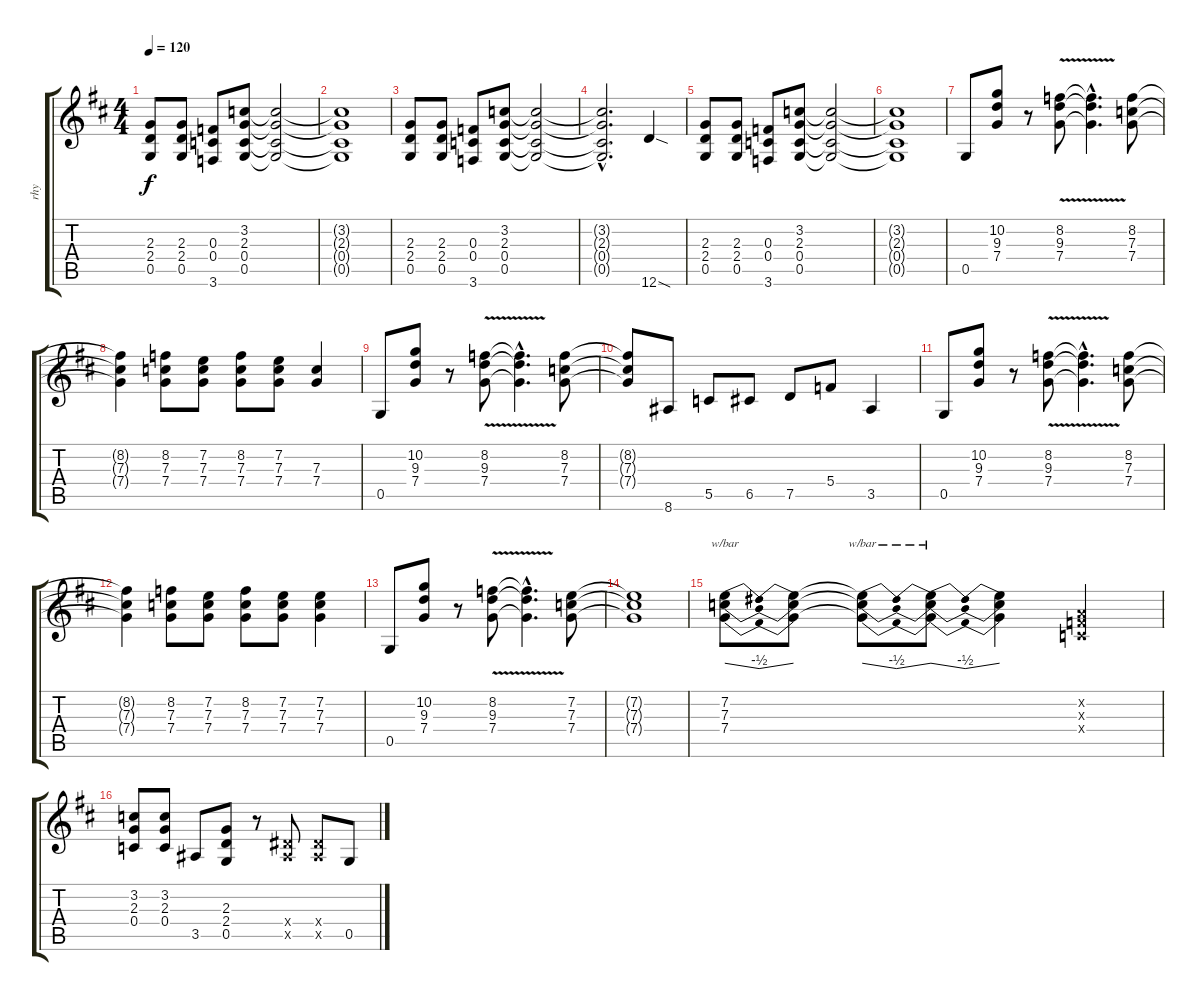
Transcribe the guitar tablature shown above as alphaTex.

\track ("rhy" "rhy") {instrument distortionguitar}
\staff {score tabs}
\tuning (D4 A3 F3 C3 G2 D2) {hide}
\ts (4 4)
\tempo 120
\clef g2
\ks d
(2.3 2.4 0.5).8{dy f instrument distortionguitar} (2.3 2.4 0.5).8 (0.3 0.4 3.6).8 (3.2 2.3 0.4 0.5).8 (3.2{t} 2.3{t} 0.4{t} 0.5{t}).2 |
(3.2{t} 2.3{t} 0.4{t} 0.5{t}).1 |
(2.3 2.4 0.5).8 (2.3 2.4 0.5).8 (0.3 0.4 3.6).8 (3.2 2.3 0.4 0.5).8 (3.2{t} 2.3{t} 0.4{t} 0.5{t}).2 |
(3.2{hac t} 2.3{hac t} 0.4{hac t} 0.5{hac t}).2{d} 12.6{sod}.4 |
(2.3 2.4 0.5).8 (2.3 2.4 0.5).8 (0.3 0.4 3.6).8 (3.2 2.3 0.4 0.5).8 (3.2{t} 2.3{t} 0.4{t} 0.5{t}).2 |
(3.2{t} 2.3{t} 0.4{t} 0.5{t}).1 |
0.5.8 (10.2 9.3 7.4).8 r.8 (8.2{v} 9.3{v} 7.4{v}).8 (8.2{hac t} 9.3{hac t} 7.4{hac t}).4{d} (8.2 7.3 7.4).8 |
(8.2{t} 7.3{t} 7.4{t}).4 (8.2 7.3 7.4).8 (7.2 7.3 7.4).8 (8.2 7.3 7.4).8 (7.2 7.3 7.4).8 (7.3 7.4).4 |
0.5.8 (10.2 9.3 7.4).8 r.8 (8.2{v} 9.3{v} 7.4{v}).8 (8.2{hac t} 9.3{hac t} 7.4{hac t}).4{d} (8.2 7.3 7.4).8 |
(8.2{t} 7.3{t} 7.4{t}).8 8.6.8 5.5.8 6.5.8 7.5.8 5.4.8 3.5.4 |
0.5.8 (10.2 9.3 7.4).8 r.8 (8.2{v} 9.3{v} 7.4{v}).8 (8.2{hac t} 9.3{hac t} 7.4{hac t}).4{d} (8.2 7.3 7.4).8 |
(8.2{t} 7.3{t} 7.4{t}).4 (8.2 7.3 7.4).8 (7.2 7.3 7.4).8 (8.2 7.3 7.4).8 (7.2 7.3 7.4).8 (7.2 7.3 7.4).4 |
0.5.8 (10.2 9.3 7.4).8 r.8 (8.2{v} 9.3{v} 7.4{v}).8 (8.2{hac t} 9.3{hac t} 7.4{hac t}).4{d} (7.2 7.3 7.4).8 |
(7.2{t} 7.3{t} 7.4{t}).1 |
(7.2 7.3 7.4).8{tbe (dip default 0 0 30 -2 60 0)} (7.2{t} 7.3{t} 7.4{t}).8 (7.2{t} 7.3{t} 7.4{t}).8{tbe (dip default 0 0 30 -2 60 0)} (7.2{t} 7.3{t} 7.4{t}).8{tbe (dip default 0 0 30 -2 60 0)} (7.2{t} 7.3{t} 7.4{t}).4 (0.2{x} 0.3{x} 0.4{x}).4 |
(3.2 2.3 0.4).8 (3.2 2.3 0.4).8 3.5.8 (2.3 2.4 0.5).8 r.8 (3.4{x} 3.5{x}).8 (3.4{x} 3.5{x}).8 0.5.8
